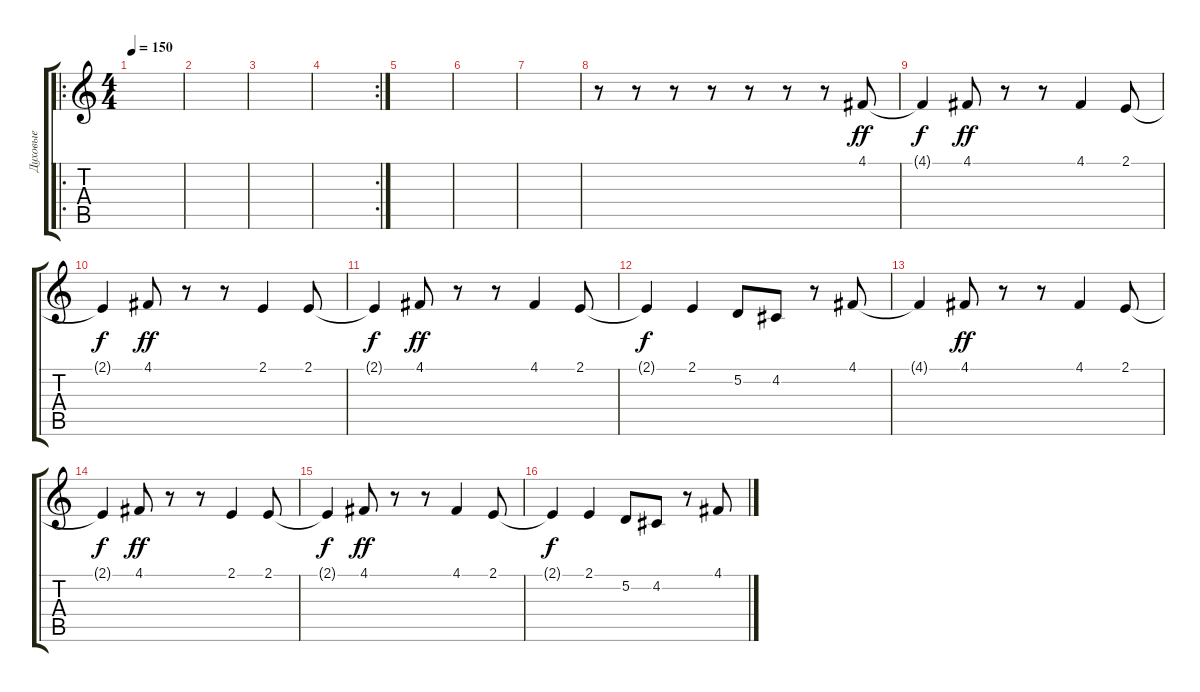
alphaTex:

\track ("Духовые" "Духовые") {instrument trumpet}
\staff {score tabs}
\tuning (D4 A3 F3 C3 G2 D2) {hide}
\ro
\ts (4 4)
\section ("" "")
\tempo 150
\clef g2
\ks c
|
|
|
\rc 2
|
|
|
|
r.8 r.8 r.8 r.8 r.8 r.8 r.8 4.1.8{dy ff} |
4.1{t}.4{dy f} 4.1.8{dy ff} r.8 r.8 4.1.4 2.1.8 |
2.1{t}.4{dy f} 4.1.8{dy ff} r.8 r.8 2.1.4 2.1.8 |
2.1{t}.4{dy f} 4.1.8{dy ff} r.8 r.8 4.1.4 2.1.8 |
2.1{t}.4{dy f} 2.1.4 5.2.8 4.2.8 r.8 4.1.8 |
4.1{t}.4 4.1.8{dy ff} r.8 r.8 4.1.4 2.1.8 |
2.1{t}.4{dy f} 4.1.8{dy ff} r.8 r.8 2.1.4 2.1.8 |
2.1{t}.4{dy f} 4.1.8{dy ff} r.8 r.8 4.1.4 2.1.8 |
2.1{t}.4{dy f} 2.1.4 5.2.8 4.2.8 r.8 4.1.8
